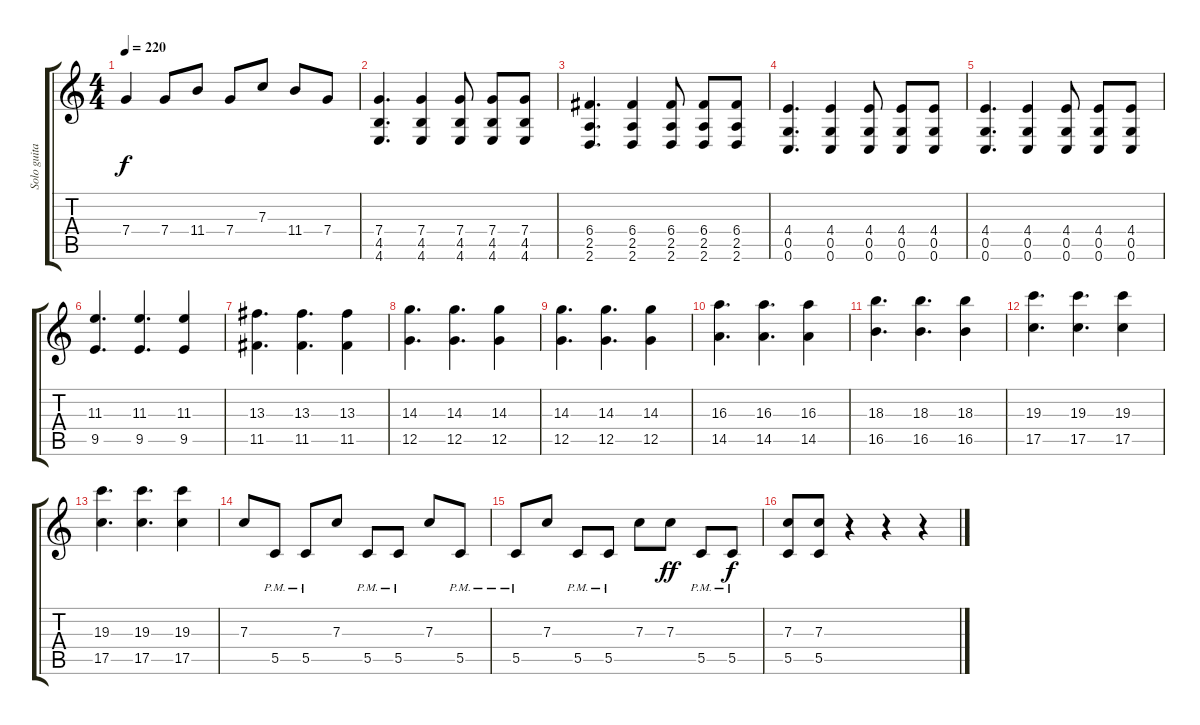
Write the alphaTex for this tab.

\track ("Solo guitar" "Solo guita") {instrument distortionguitar}
\staff {score tabs}
\tuning (D4 A3 F3 C3 G2 C2) {hide}
\ts (4 4)
\tempo 220
\clef g2
\ks c
7.4.4{dy f} 7.4.8 11.4.8 7.4.8 7.3.8 11.4.8 7.4.8 |
(7.4 4.5 4.6).4{d} (7.4 4.5 4.6).4 (7.4 4.5 4.6).8 (7.4 4.5 4.6).8 (7.4 4.5 4.6).8 |
(6.4 2.5 2.6).4{d} (6.4 2.5 2.6).4 (6.4 2.5 2.6).8 (6.4 2.5 2.6).8 (6.4 2.5 2.6).8 |
(4.4 0.5 0.6).4{d} (4.4 0.5 0.6).4 (4.4 0.5 0.6).8 (4.4 0.5 0.6).8 (4.4 0.5 0.6).8 |
(4.4 0.5 0.6).4{d} (4.4 0.5 0.6).4 (4.4 0.5 0.6).8 (4.4 0.5 0.6).8 (4.4 0.5 0.6).8 |
(11.3 9.5).4{d} (11.3 9.5).4{d} (11.3 9.5).4 |
(13.3 11.5).4{d} (13.3 11.5).4{d} (13.3 11.5).4 |
(14.3 12.5).4{d} (14.3 12.5).4{d} (14.3 12.5).4 |
(14.3 12.5).4{d} (14.3 12.5).4{d} (14.3 12.5).4 |
(16.3 14.5).4{d} (16.3 14.5).4{d} (16.3 14.5).4 |
(18.3 16.5).4{d} (18.3 16.5).4{d} (18.3 16.5).4 |
(19.3 17.5).4{d} (19.3 17.5).4{d} (19.3 17.5).4 |
(19.3 17.5).4{d} (19.3 17.5).4{d} (19.3 17.5).4 |
7.3.8 5.5{pm}.8 5.5{pm}.8 7.3.8 5.5{pm}.8 5.5{pm}.8 7.3.8 5.5{pm}.8 |
5.5{pm}.8 7.3.8 5.5{pm}.8 5.5{pm}.8 7.3.8 7.3.8{dy ff} 5.5{pm}.8 5.5{pm}.8{dy f} |
(7.3 5.5).8 (7.3 5.5).8 r.4 r.4 r.4
